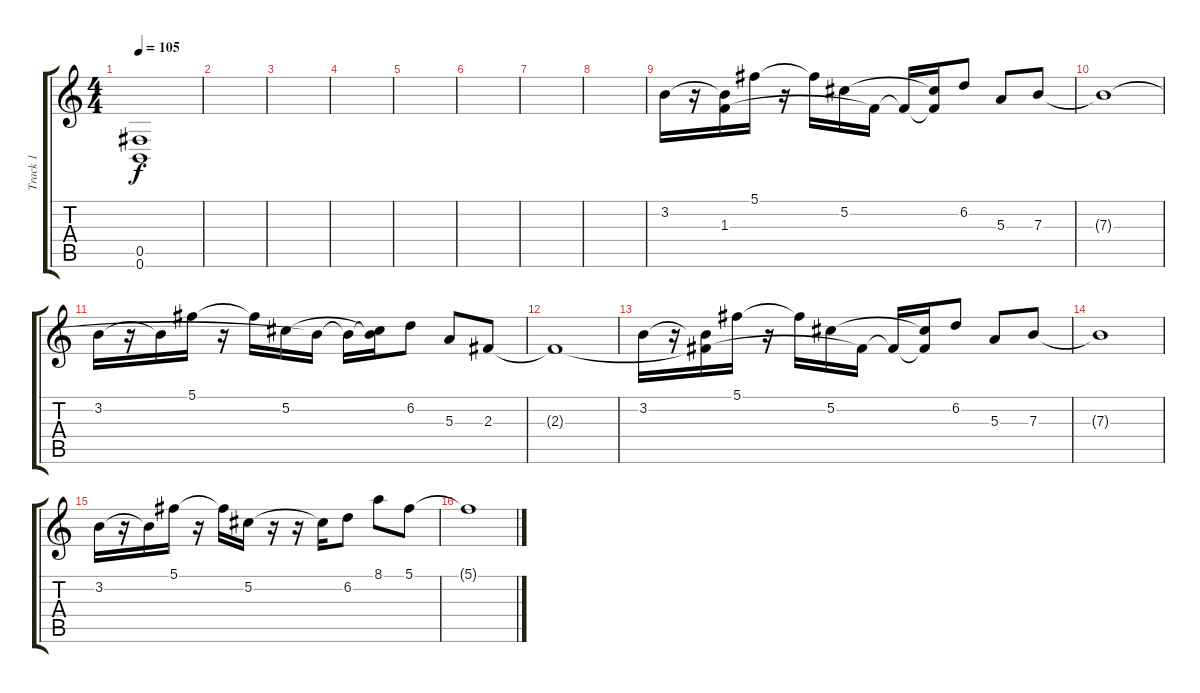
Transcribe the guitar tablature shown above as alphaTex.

\track ("Track 1" "Track 1") {instrument distortionguitar}
\staff {score tabs}
\tuning (Db4 Ab3 E3 B2 Gb2 B1) {hide}
\ts (4 4)
\tempo 105
\clef g2
\ks c
(0.5 0.6).1{dy f} |
|
|
|
|
|
|
|
3.2.16 r.16 (3.2{t} 1.3).16 5.1.16 r.16 5.1{t}.16 5.2.16 1.3{t}.16 1.3{t}.16 (5.2{t} 1.3{t}).16 6.2.8 5.3.8 7.3.8 |
7.3{t}.1 |
3.2.16 r.16 3.2{t}.16 5.1.16 r.16 5.1{t}.16 5.2.16 7.3{t}.16 7.3{t}.16 (5.2{t} 7.3{t}).16 6.2.8 5.3.8 2.3.8 |
2.3{t}.1 |
3.2.16 r.16 (3.2{t} 2.3{t}).16 5.1.16 r.16 5.1{t}.16 5.2.16 2.3{t}.16 2.3{t}.16 (5.2{t} 2.3{t}).16 6.2.8 5.3.8 7.3.8 |
7.3{t}.1 |
3.2.16 r.16 3.2{t}.16 5.1.16 r.16 5.1{t}.16 5.2.16 r.16 r.16 5.2{t}.16 6.2.8 8.1.8 5.1.8 |
5.1{t}.1
